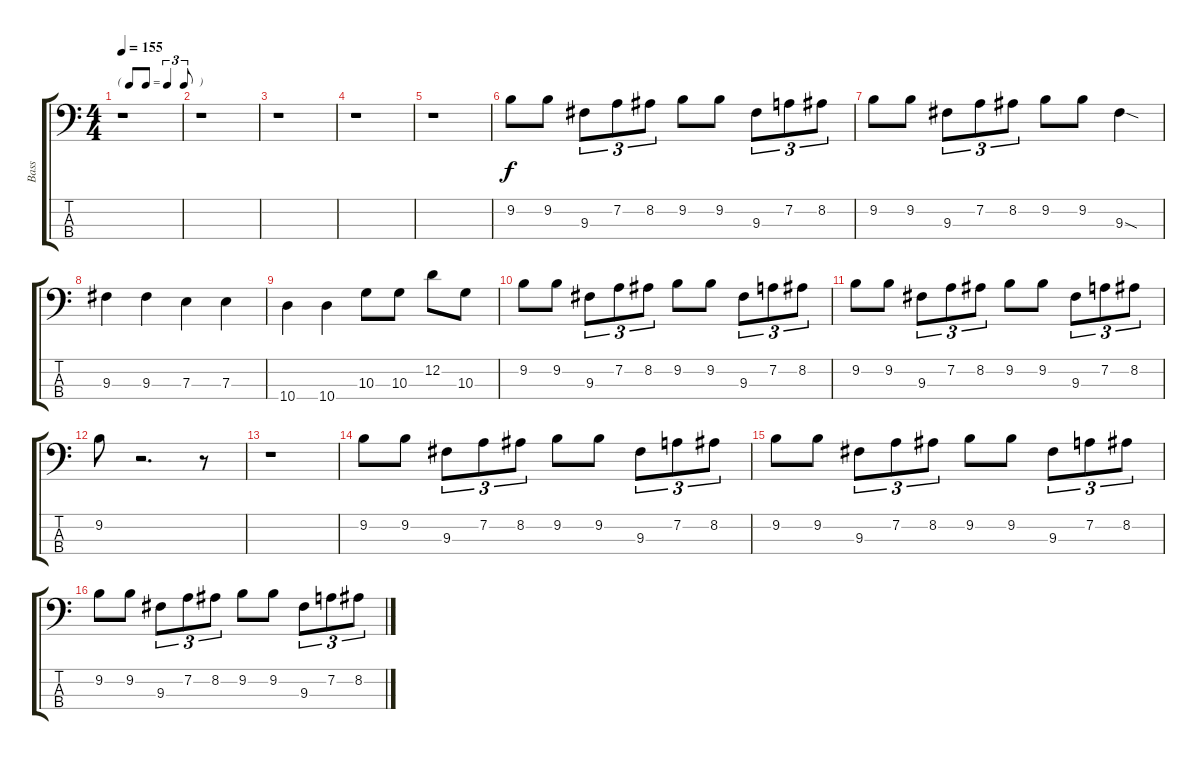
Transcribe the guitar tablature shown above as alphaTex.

\track ("Bass" "Bass") {instrument electricbassfinger}
\staff {score tabs}
\tuning (G2 D2 A1 E1) {hide}
\ts (4 4)
\tf triplet8th
\tempo 155
\clef f4
\ks c
r.1{dy f instrument electricbassfinger} |
r.1 |
r.1 |
r.1 |
r.1 |
9.2.8 9.2.8 9.3.8{tu (3 2)} 7.2.8{tu (3 2)} 8.2.8{tu (3 2)} 9.2.8 9.2.8 9.3.8{tu (3 2)} 7.2.8{tu (3 2)} 8.2.8{tu (3 2)} |
9.2.8 9.2.8 9.3.8{tu (3 2)} 7.2.8{tu (3 2)} 8.2.8{tu (3 2)} 9.2.8 9.2.8 9.3{sod}.4 |
9.3.4 9.3.4 7.3.4 7.3.4 |
10.4.4 10.4.4 10.3.8 10.3.8 12.2.8 10.3.8 |
9.2.8 9.2.8 9.3.8{tu (3 2)} 7.2.8{tu (3 2)} 8.2.8{tu (3 2)} 9.2.8 9.2.8 9.3.8{tu (3 2)} 7.2.8{tu (3 2)} 8.2.8{tu (3 2)} |
9.2.8 9.2.8 9.3.8{tu (3 2)} 7.2.8{tu (3 2)} 8.2.8{tu (3 2)} 9.2.8 9.2.8 9.3.8{tu (3 2)} 7.2.8{tu (3 2)} 8.2.8{tu (3 2)} |
9.2.8 r.2{d} r.8 |
r.1 |
9.2.8 9.2.8 9.3.8{tu (3 2)} 7.2.8{tu (3 2)} 8.2.8{tu (3 2)} 9.2.8 9.2.8 9.3.8{tu (3 2)} 7.2.8{tu (3 2)} 8.2.8{tu (3 2)} |
9.2.8 9.2.8 9.3.8{tu (3 2)} 7.2.8{tu (3 2)} 8.2.8{tu (3 2)} 9.2.8 9.2.8 9.3.8{tu (3 2)} 7.2.8{tu (3 2)} 8.2.8{tu (3 2)} |
9.2.8 9.2.8 9.3.8{tu (3 2)} 7.2.8{tu (3 2)} 8.2.8{tu (3 2)} 9.2.8 9.2.8 9.3.8{tu (3 2)} 7.2.8{tu (3 2)} 8.2.8{tu (3 2)}
